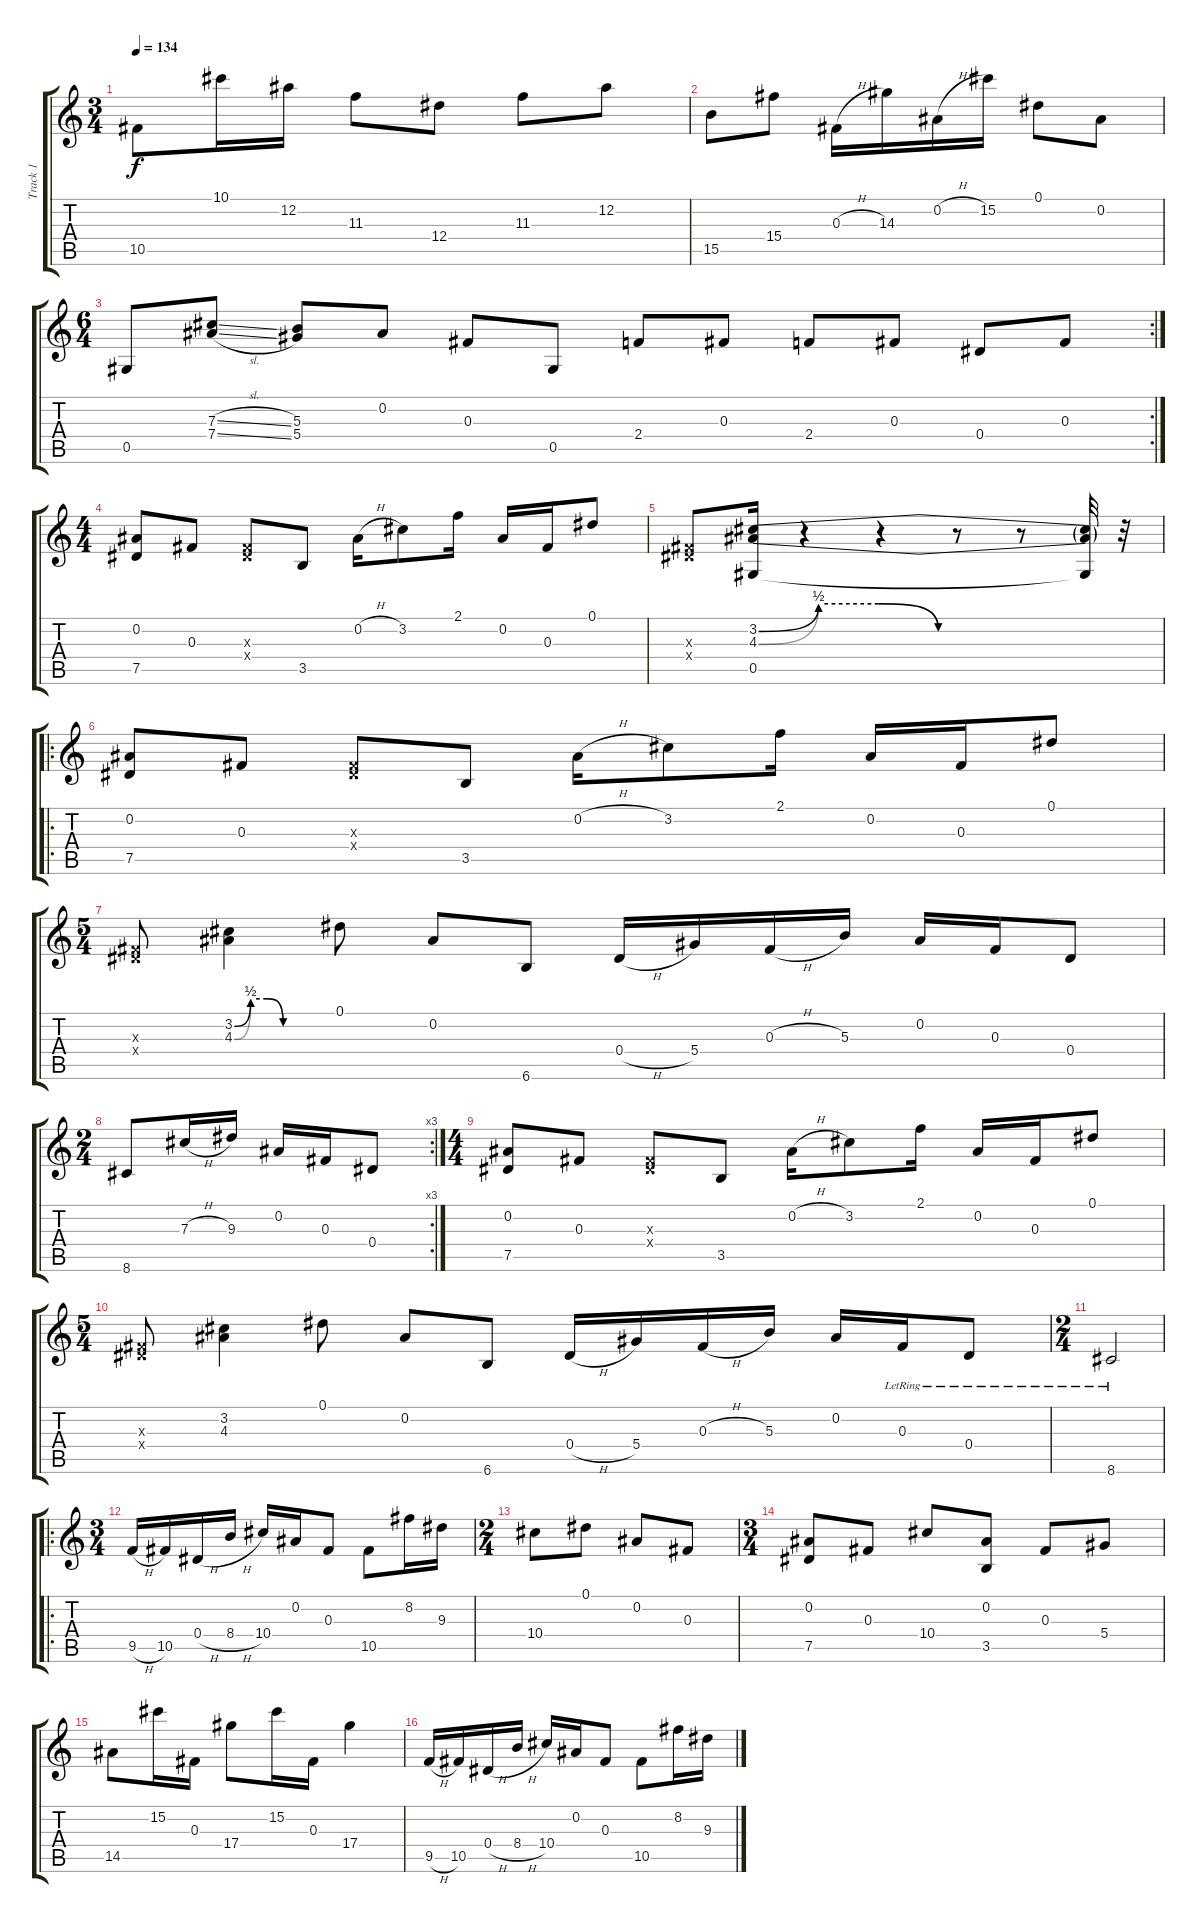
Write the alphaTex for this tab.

\track ("Track 1" "Track 1") {instrument electricguitarjazz}
\staff {score tabs}
\tuning (Eb4 Bb3 Gb3 Eb3 Ab2 F2) {hide}
\ts (3 4)
\tempo 134
\clef g2
\ks c
10.5.8{dy f} 10.1.16 12.2.16 11.3.8 12.4.8 11.3.8 12.2.8 |
15.5.8 15.4.8 0.3{h}.16 14.3.16 0.2{h}.16 15.2.16 0.1.8 0.2.8 |
\rc 2
\ts (6 4)
0.5.8 (7.3{sl} 7.4{sl}).8 (5.3 5.4).8 0.2.8 0.3.8 0.5.8 2.4.8 0.3.8 2.4.8 0.3.8 0.4.8 0.3.8 |
\ts (4 4)
(0.2 7.5).8 0.3.8 (0.3{x} 0.4{x}).8 3.5.8 0.2{h}.16 3.2.8 2.1.16 0.2.16 0.3.16 0.1.8 |
(0.3{x} 0.4{x}).8 (3.2{be (custom 0 0 10 2 20 2 30 0 60 0)} 4.3{be (custom 0 0 10 2 20 2 30 0 60 0)} 0.5).16 r.4 r.4 r.8 r.8 (3.2{t} 4.3{t} 0.5{t}).32 r.32 |
\ro
(0.2 7.5).8 0.3.8 (0.3{x} 0.4{x}).8 3.5.8 0.2{h}.16 3.2.8 2.1.16 0.2.16 0.3.16 0.1.8 |
\ts (5 4)
(0.3{x} 0.4{x}).8 (3.2{be (custom 0 0 10 2 20 2 30 0 60 0)} 4.3{be (custom 0 0 10 2 20 2 30 0 60 0)}).4 0.1.8 0.2.8 6.6.8 0.4{h}.16 5.4.16 0.3{h}.16 5.3.16 0.2.16 0.3.16 0.4.8 |
\rc 3
\ts (2 4)
8.6.8 7.3{h}.16 9.3.16 0.2.16 0.3.16 0.4.8 |
\ts (4 4)
(0.2 7.5).8 0.3.8 (0.3{x} 0.4{x}).8 3.5.8 0.2{h}.16 3.2.8 2.1.16 0.2.16 0.3.16 0.1.8 |
\ts (5 4)
(0.3{x} 0.4{x}).8 (3.2 4.3).4 0.1.8 0.2.8 6.6.8 0.4{h}.16 5.4.16 0.3{h}.16 5.3.16 0.2.16 0.3{lr}.16 0.4{lr}.8 |
\ts (2 4)
8.6{lr}.2 |
\ro
\ts (3 4)
9.5{h}.16 10.5.16 0.4{h}.16 8.4{h}.16 10.4.16 0.2.16 0.3.8 10.5.8 8.2.16 9.3.16 |
\ts (2 4)
10.4.8 0.1.8 0.2.8 0.3.8 |
\ts (3 4)
(0.2 7.5).8 0.3.8 10.4.8 (0.2 3.5).8 0.3.8 5.4.8 |
14.5.8 15.2.16 0.3.16 17.4.8 15.2.16 0.3.16 17.4.4 |
9.5{h}.16 10.5.16 0.4{h}.16 8.4{h}.16 10.4.16 0.2.16 0.3.8 10.5.8 8.2.16 9.3.16
